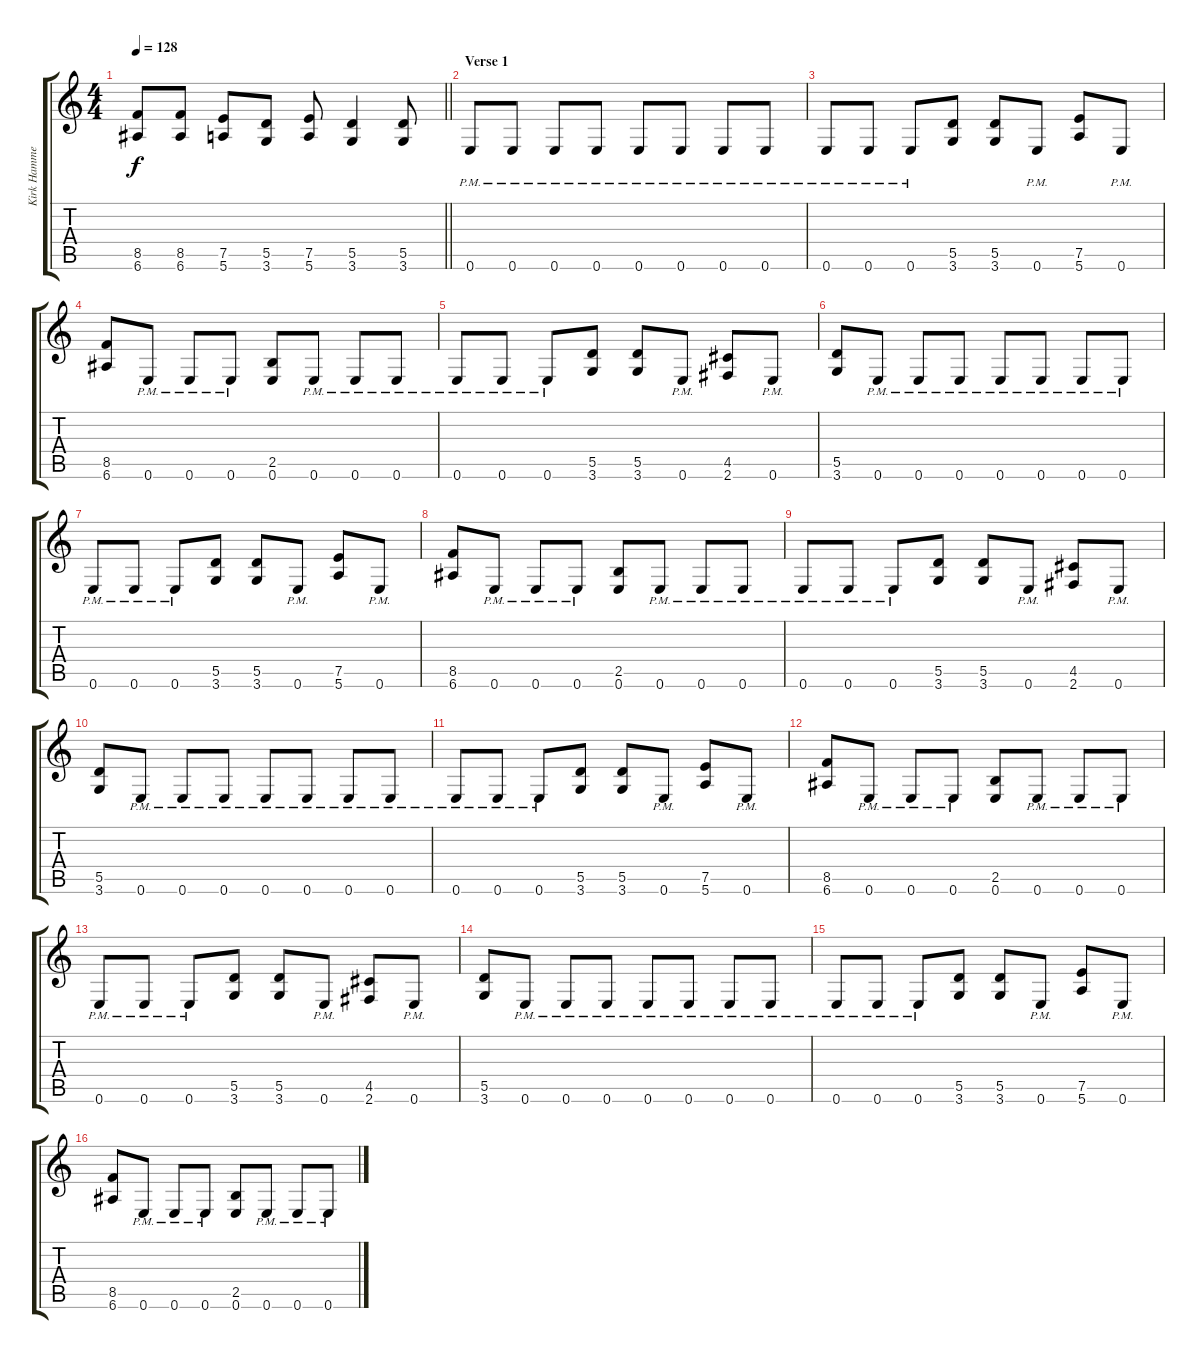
\track ("Kirk Hammett (Guitar Lead)" "Kirk Hamme") {instrument distortionguitar}
\staff {score tabs}
\tuning (E4 B3 G3 D3 A2 E2) {hide}
\ts (4 4)
\tempo 128
\clef g2
\barLineRight lightlight
\ks c
(8.5{t} 6.6{t}).8{dy f} (8.5 6.6).8 (7.5 5.6).8 (5.5 3.6).8 (7.5 5.6).8 (5.5 3.6).4 (5.5 3.6).8 |
\section ("" "Verse 1")
0.6{pm}.8 0.6{pm}.8 0.6{pm}.8 0.6{pm}.8 0.6{pm}.8 0.6{pm}.8 0.6{pm}.8 0.6{pm}.8 |
0.6{pm}.8 0.6{pm}.8 0.6{pm}.8 (5.5 3.6).8 (5.5 3.6).8 0.6{pm}.8 (7.5 5.6).8 0.6{pm}.8 |
(8.5 6.6).8 0.6{pm}.8 0.6{pm}.8 0.6{pm}.8 (2.5 0.6).8 0.6{pm}.8 0.6{pm}.8 0.6{pm}.8 |
0.6{pm}.8 0.6{pm}.8 0.6{pm}.8 (5.5 3.6).8 (5.5 3.6).8 0.6{pm}.8 (4.5 2.6).8 0.6{pm}.8 |
(5.5 3.6).8 0.6{pm}.8 0.6{pm}.8 0.6{pm}.8 0.6{pm}.8 0.6{pm}.8 0.6{pm}.8 0.6{pm}.8 |
0.6{pm}.8 0.6{pm}.8 0.6{pm}.8 (5.5 3.6).8 (5.5 3.6).8 0.6{pm}.8 (7.5 5.6).8 0.6{pm}.8 |
(8.5 6.6).8 0.6{pm}.8 0.6{pm}.8 0.6{pm}.8 (2.5 0.6).8 0.6{pm}.8 0.6{pm}.8 0.6{pm}.8 |
0.6{pm}.8 0.6{pm}.8 0.6{pm}.8 (5.5 3.6).8 (5.5 3.6).8 0.6{pm}.8 (4.5 2.6).8 0.6{pm}.8 |
(5.5 3.6).8 0.6{pm}.8 0.6{pm}.8 0.6{pm}.8 0.6{pm}.8 0.6{pm}.8 0.6{pm}.8 0.6{pm}.8 |
0.6{pm}.8 0.6{pm}.8 0.6{pm}.8 (5.5 3.6).8 (5.5 3.6).8 0.6{pm}.8 (7.5 5.6).8 0.6{pm}.8 |
(8.5 6.6).8 0.6{pm}.8 0.6{pm}.8 0.6{pm}.8 (2.5 0.6).8 0.6{pm}.8 0.6{pm}.8 0.6{pm}.8 |
0.6{pm}.8 0.6{pm}.8 0.6{pm}.8 (5.5 3.6).8 (5.5 3.6).8 0.6{pm}.8 (4.5 2.6).8 0.6{pm}.8 |
(5.5 3.6).8 0.6{pm}.8 0.6{pm}.8 0.6{pm}.8 0.6{pm}.8 0.6{pm}.8 0.6{pm}.8 0.6{pm}.8 |
0.6{pm}.8 0.6{pm}.8 0.6{pm}.8 (5.5 3.6).8 (5.5 3.6).8 0.6{pm}.8 (7.5 5.6).8 0.6{pm}.8 |
(8.5 6.6).8 0.6{pm}.8 0.6{pm}.8 0.6{pm}.8 (2.5 0.6).8 0.6{pm}.8 0.6{pm}.8 0.6{pm}.8
